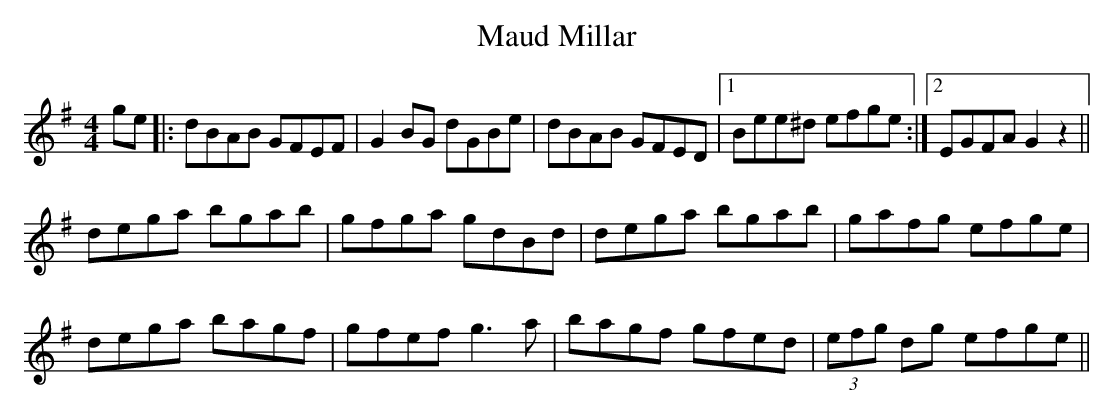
X:1
T: Maud Millar
M: 4/4
L: 1/8
K: Gmaj
ge|:dBAB GFEF|G2BG dGBe|dBAB GFED|1 Bee^d efge:|2 EGFA G2z2||
dega bgab|gfga gdBd|dega bgab|gafg efge|
dega bagf|gfef g3a|bagf gfed|(3efg dg efge||
